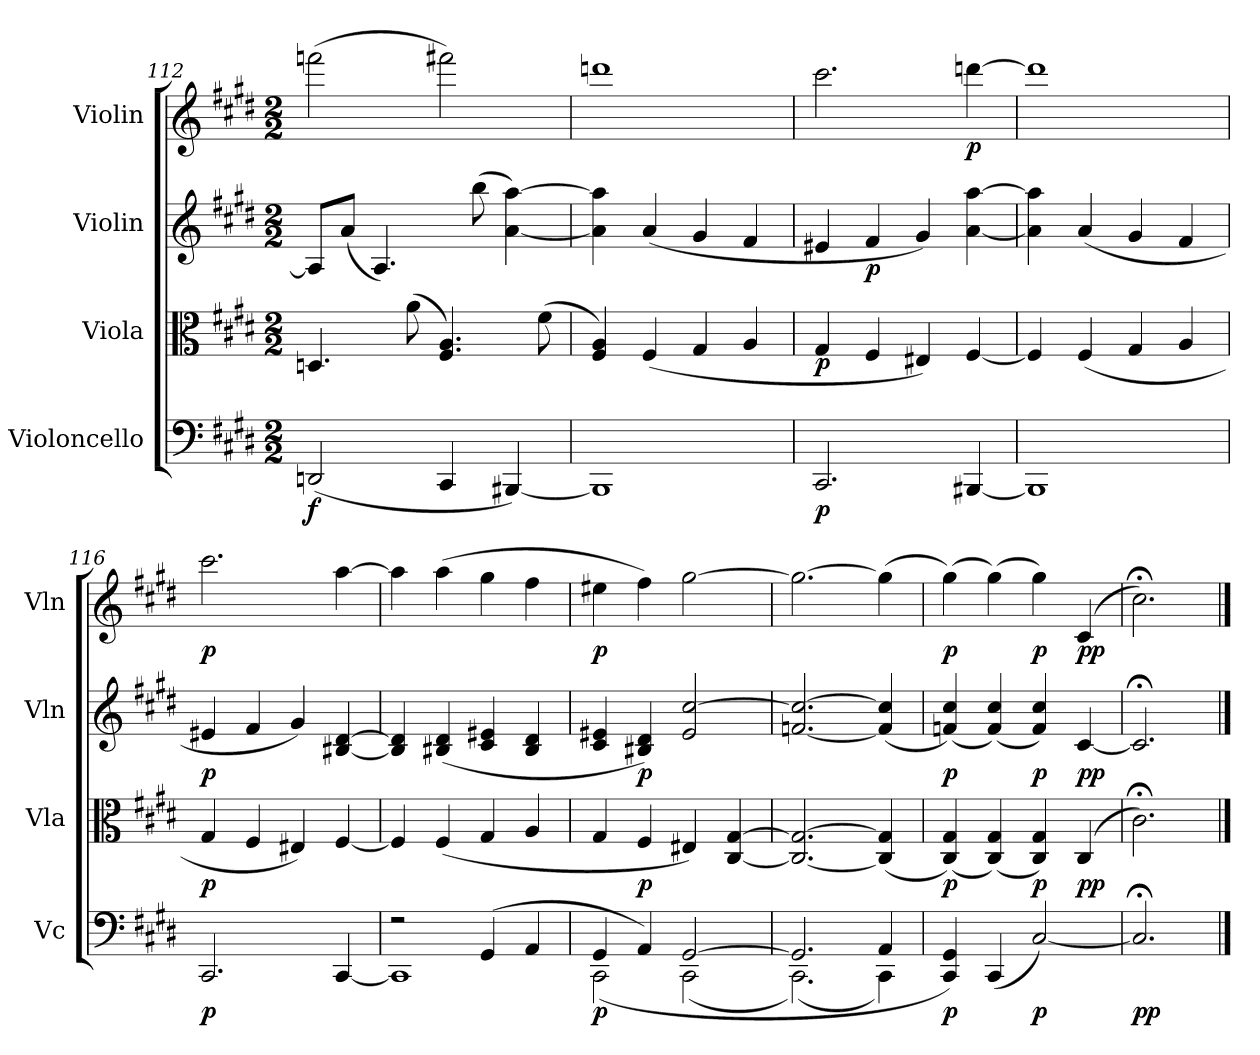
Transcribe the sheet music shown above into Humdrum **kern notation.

**kern	**dynam	**kern	**dynam	**kern	**dynam	**kern	**dynam
*part4	*part4	*part3	*part3	*part2	*part2	*part1	*part1
*staff4	*staff4	*staff3	*staff3	*staff2	*staff2	*staff1	*staff1
*I"Violoncello	*	*I"Viola	*	*I"Violin	*	*I"Violin	*
*I'Vc	*	*I'Vla	*	*I'Vln	*	*I'Vln	*
*clefF4	*	*clefC3	*	*clefG2	*	*clefG2	*
*k[f#c#g#d#]	*	*k[f#c#g#d#]	*	*k[f#c#g#d#]	*	*k[f#c#g#d#]	*
*M2/2	*	*M2/2	*	*M2/2	*	*M2/2	*
=112	=112	=112	=112	=112	=112	=112	=112
(2DDn/	f	4.Dn/	.	8A/L]	.	(2fffn\	.
.	.	.	.	(8a/J	.	.	.
.	.	.	.	4.A/)	.	.	.
.	.	(8a\	.	.	.	.	.
4CC#/	.	4.F#/ 4.A/)	.	.	.	2fff#X\)	.
.	.	.	.	(8bb\	.	.	.
[4BBB#X/)	.	.	.	[4a\ [4aa\)	.	.	.
.	.	(8f#\	.	.	.	.	.
=113	=113	=113	=113	=113	=113	=113	=113
1BBB#]	.	4F#/ 4A/)	.	4a]\ 4aa]\	.	1dddn	.
.	.	(4F#/	.	(4a/	.	.	.
.	.	4G#/	.	4g#/	.	.	.
.	.	4A/	.	4f#/	.	.	.
=114	=114	=114	=114	=114	=114	=114	=114
2.CC#/	p	4G#/	p	4e#X/	.	2.ccc#\	.
.	.	4F#/	.	4f#/	p	.	.
.	.	4E#X/)	.	4g#/)	.	.	.
[4BBB#X/	.	[4F#/	.	[4a\ [4aa\	.	[4dddn\	p
=115	=115	=115	=115	=115	=115	=115	=115
1BBB#]	.	4F#/]	.	4a]\ 4aa]\	.	1ddd]	.
.	.	(4F#/	.	(4a/	.	.	.
.	.	4G#/	.	4g#/	.	.	.
.	.	4A/	.	4f#/	.	.	.
=116	=116	=116	=116	=116	=116	=116	=116
2.CC#/	p	4G#/	p	4e#X/	p	2.ccc#\	p
.	.	4F#/	.	4f#/	.	.	.
.	.	4E#X/)	.	4g#/)	.	.	.
[4CC#/	.	[4F#/	.	[4B#X/ [4d#/	.	[4aa\	.
=117	=117	=117	=117	=117	=117	=117	=117
*^	*	*	*	*	*	*	*
2r	1CC#]	.	4F#/]	.	4B#]/ 4d#]/	.	4aa\]	.
.	.	.	(4F#/	.	(4B#X/ 4d#/	.	(4aa\	.
(4GG#/	.	.	4G#/	.	4c#/ 4e#X/	.	4gg#\	.
4AA/	.	.	4A/	.	4B#/ 4d#/	.	4ff#\	.
=118	=118	=118	=118	=118	=118	=118	=118	=118
4GG#/	(2CC#\	p	4G#/	.	4c#/ 4e#X/	.	4ee#X\	p
4AA/)	.	.	4F#/	p	4B#X/ 4d#/)	p	4ff#\)	.
[2GG#/	(2CC#\	.	4E#X/)	.	2e#/ [2cc#/	.	[2gg#\	.
.	.	.	[4C#/ [4G#/	.	.	.	.	.
=119	=119	=119	=119	=119	=119	=119	=119	=119
2.GG#/]	(2.CC#\)	.	2.C#_/ 2.G#_/	.	[2.fn/ 2.cc#_/	.	2.gg#\_	.
4AA/	4CC#\)	.	(4C#]/ 4G#]/	.	(4f]/ 4cc#]/	.	(4gg#\]	.
*v	*v	*	*	*	*	*	*	*
=120	=120	=120	=120	=120	=120	=120	=120
4CC#/ 4GG#/)	p	(4C#/ 4G#/)	p	(4fn/ 4cc#/)	p	(4gg#\)	p
(4CC#/	.	(4C#/ 4G#/)	.	(4f/ 4cc#/)	.	(4gg#\)	.
[2C#/)	p	4C#/ 4G#/)	p	4f/ 4cc#/)	p	4gg#\)	p
.	.	(4C#/	pp	[4c#/	pp	(4c#/	pp
=121	=121	=121	=121	=121	=121	=121	=121
2.C#;</]	pp	2.c#;<\)	.	2.c#;</]	.	2.cc#;<\)	.
==	==	==	==	==	==	==	==
*-	*-	*-	*-	*-	*-	*-	*-
